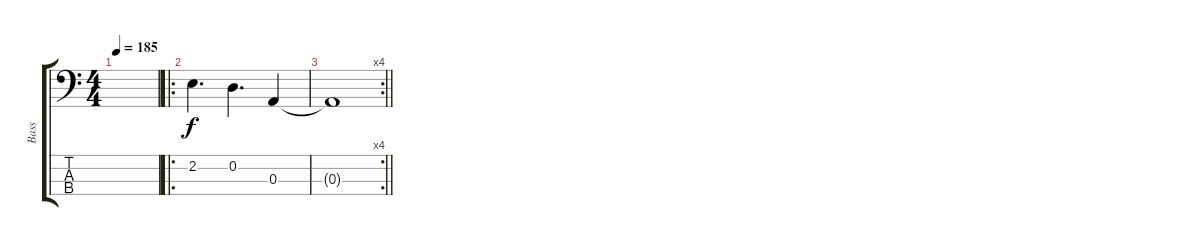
\track ("Bass" "Bass") {instrument electricbassfinger}
\staff {score tabs}
\tuning (G2 D2 A1 E1) {hide}
\ts (4 4)
\tempo 185
\clef f4
\ks c
|
\ro
2.2.4{d} 0.2.4{d} 0.3.4 |
\rc 4
\barLineRight lightlight
0.3{t}.1
